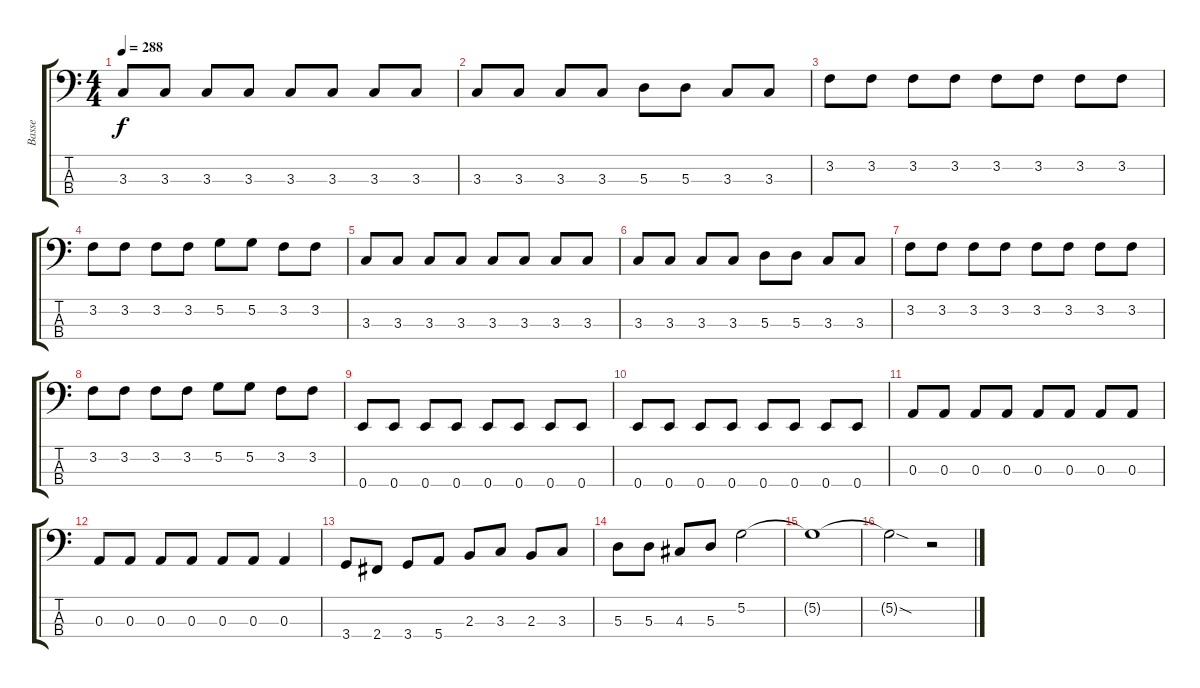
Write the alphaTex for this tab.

\track ("Basse" "Basse") {instrument electricbassfinger}
\staff {score tabs}
\tuning (G2 D2 A1 E1) {hide}
\ts (4 4)
\tempo 288
\clef f4
\ks c
3.3.8{dy f} 3.3.8 3.3.8 3.3.8 3.3.8 3.3.8 3.3.8 3.3.8 |
3.3.8 3.3.8 3.3.8 3.3.8 5.3.8 5.3.8 3.3.8 3.3.8 |
3.2.8 3.2.8 3.2.8 3.2.8 3.2.8 3.2.8 3.2.8 3.2.8 |
3.2.8 3.2.8 3.2.8 3.2.8 5.2.8 5.2.8 3.2.8 3.2.8 |
3.3.8 3.3.8 3.3.8 3.3.8 3.3.8 3.3.8 3.3.8 3.3.8 |
3.3.8 3.3.8 3.3.8 3.3.8 5.3.8 5.3.8 3.3.8 3.3.8 |
3.2.8 3.2.8 3.2.8 3.2.8 3.2.8 3.2.8 3.2.8 3.2.8 |
3.2.8 3.2.8 3.2.8 3.2.8 5.2.8 5.2.8 3.2.8 3.2.8 |
0.4.8 0.4.8 0.4.8 0.4.8 0.4.8 0.4.8 0.4.8 0.4.8 |
0.4.8 0.4.8 0.4.8 0.4.8 0.4.8 0.4.8 0.4.8 0.4.8 |
0.3.8 0.3.8 0.3.8 0.3.8 0.3.8 0.3.8 0.3.8 0.3.8 |
0.3.8 0.3.8 0.3.8 0.3.8 0.3.8 0.3.8 0.3.4 |
3.4.8 2.4.8 3.4.8 5.4.8 2.3.8 3.3.8 2.3.8 3.3.8 |
5.3.8 5.3.8 4.3.8 5.3.8 5.2.2 |
5.2{t}.1 |
5.2{sod t}.2 r.2
